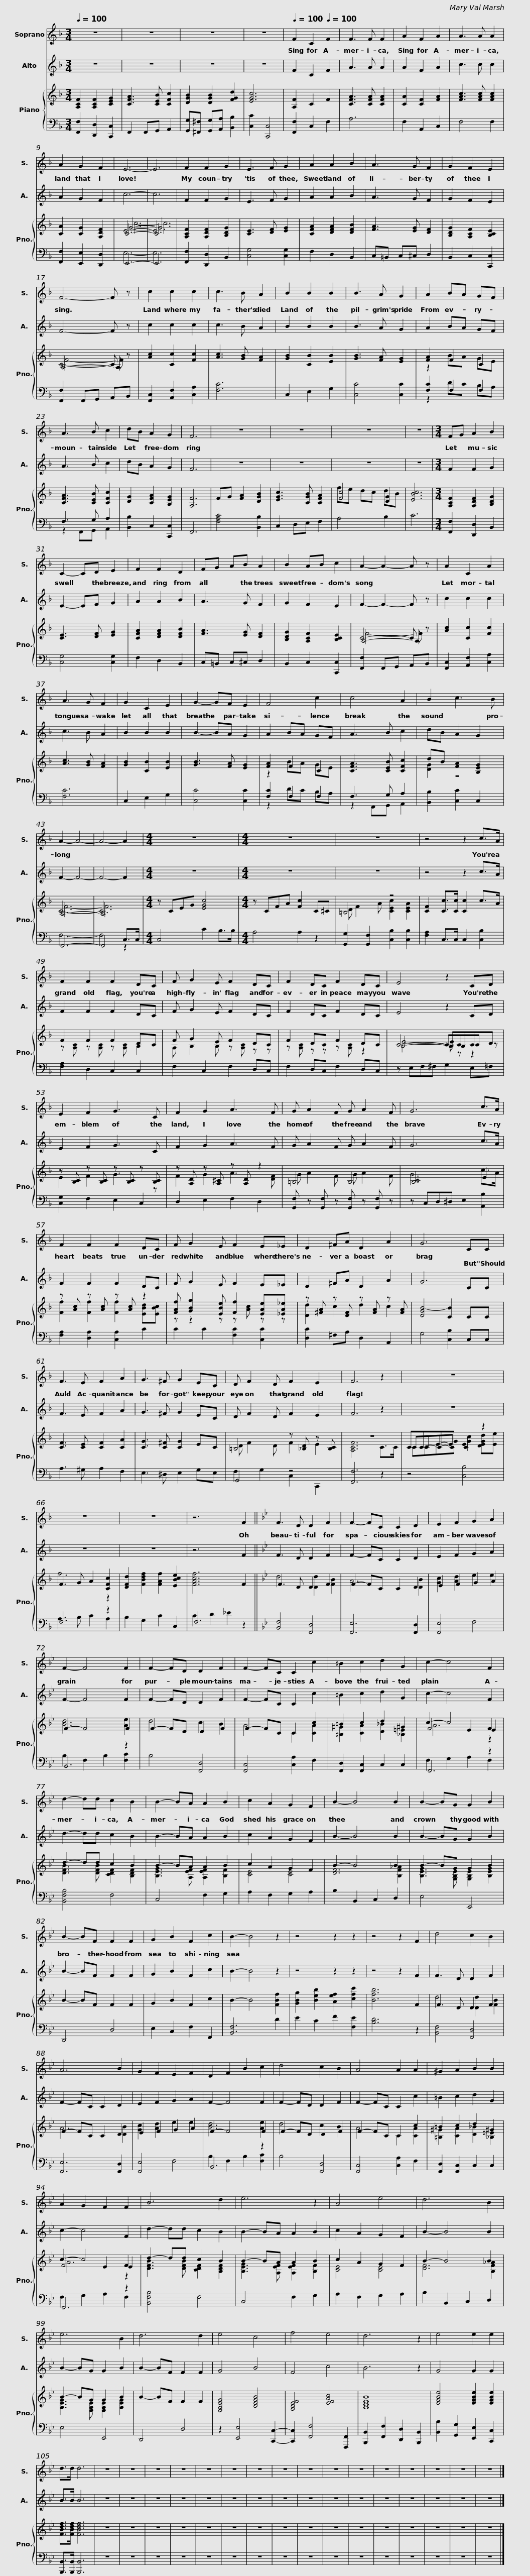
X:1
%%score 1 2 { ( 3 5 6 7 ) | ( 4 8 ) }
L:1/8
Q:1/4=100
M:3/4
I:linebreak $
K:F
V:1 treble
V:2 treble
V:3 treble
V:5 treble
V:6 treble
V:7 treble
V:4 bass
V:8 bass
V:1
 z6 | z6 | z6 | z6 |[Q:1/4=100] F2 C2[Q:1/4=100] F2 | %5
 F3 F F2 | A2 F2 A2 | A3 A A2 |$ A2 G2 F2 | E6- | %10
 E6 | F2 F2 G2 | E3 F G2 | A2 A2 B2 | A3 G F2 | %15
 G2 F2 E2 |$ F4- F z | c2 c2 c2 | c3 B A2 | B2 B2 B2 | %20
 B3 A G2 | A2 BA GF |$ A3 B c2 | dB A2 G2 | F6 | %25
 z6 | z6 | z6 | z6 |[M:3/4] FG A2 B2 |$ %30
 C2- CD E2 | F2 F2 D2 | FG AB A2 | B2 AB c2 | A2- A2- A z |$ %35
 A2 C2 A2 | A3 G F2 | G2 C2 E2 | G2- GF E2 | F4 c2 | %40
 c4 A2 |$ B2 c3 B | A2- A4- | A4- A2 |[M:4/4] z8 | %45
[M:4/4] z8 | z8 |$ z4 z2 c>A | F2 F2 F2 DC | F G2 E F2 DC | %50
 F2 DC F2 DC |$ E4 z2 CD | E2 F2 G3 C | F2 G2 A3 F |$ G A2 F G A2 F | %55
 G6 c>A | F2 F2 F2 DC |$ F G2 E F2 E_E | D2 ^FA D2 A2 | G6 CC |$ %60
 F3 E F2 A2 | G3 ^F G2 EC | D F2 D F2 E2 | F6 z2 |$ z8 | %65
 z8 | z8 | z6 F2 ||$[K:Bb] F3 D D2 F2 | F2- FC C2 D2 | %70
 E2 F2 G2 A2 | F2- F4 F2 |$ F2- FD D2 F2 | F2- FC C2 c2 | =B2 c2 d2 G2 | %75
 c2- c4 F2 | d2- dd c2 B2 |$ B2- BA A2 B2 | c2 A2 G2 F2 | B2- B4 B2 | %80
 B2- BG G2 B2 |$ B2- BF F2 F2 | G2 B2 F2 c2 | B2- B4 z2 | z4 z2 z2 | %85
 z4 z2 F2 | d4 c2 B2 |$ A6 B2 | G2 F2 E2 F2 | D2 F2 B2 c2 | %90
 d4 c2 B2 | A4 A2 A2 |$ ^G2 A2 B2 B2 | A2 G2 F2 F2 | B6 d2 | %95
 e6 z2 | A4 e4 | d6 B2 |$ e6 B2 | d6 d2 | %100
 e4 c4 | f4 e4 | d6 z2 | e4 e2 e2 | d>d d6 | %105
 z8 | z8 |$ z8 | z8 | z8 | %110
 z8 | z8 | z8 | z8 | z8 | %115
 z8 | z8 | z8 | z8 | z8 | %120
 z8 |] %121
V:2
 z6 | z6 | z6 | z6 | F2 C2 F2 | %5
 A3 A A2 | A2 F2 A2 | c3 c c2 |$ A2 G2 F2 | c6- | %10
 c6 | F2 F2 G2 | E3 F G2 | A2 A2 B2 | A3 G F2 | %15
 G2 F2 E2 |$ F4- F z | c2 c2 c2 | c3 B A2 | B2 B2 B2 | %20
 B3 A G2 | A2 BA GF |$ A3 B c2 | dB A2 G2 | F6 | %25
 z6 | z6 | z6 | z6 |[M:3/4] F2 F2 G2 |$ %30
 E2- EF G2 | A2 A2 B2 | A3 G F2 | G2 F2 E2 | F2- F2- F z |$ %35
 c2 c2 c2 | c3 B A2 | B2 B2 B2 | B2- BA G2 | A2 BA GF | %40
 A3 B c2 |$ dB A2 G2 | F2- F4- | F4- F2 |[M:4/4] z8 | %45
[M:4/4] z8 | z8 |$ z4 z2 c>A | F2 F2 F2 DC | F G2 E F2 DC | %50
 F2 DC F2 DC |$ E4 z2 CD | E2 F2 G3 C | F2 G2 A3 F |$ G A2 F G A2 F | %55
 G6 c>A | F2 F2 F2 DC |$ F G2 E F2 E_E | D2 ^FA D2 A2 | G6 CC |$ %60
 F3 E F2 A2 | G3 ^F G2 EC | D F2 D F2 E2 | F6 z2 |$ z8 | %65
 z8 | z8 | z6 F2 ||$[K:Bb] F3 D D2 F2 | F2- FC C2 D2 | %70
 E2 F2 G2 A2 | F2- F4 F2 |$ F2- FD D2 F2 | F2- FC C2 c2 | =B2 c2 d2 G2 | %75
 c2- c4 F2 | d2- dd c2 B2 |$ B2- BA A2 B2 | c2 A2 G2 F2 | B2- B4 B2 | %80
 B2- BG G2 B2 |$ B2- BF F2 F2 | G2 B2 F2 c2 | B2- B4 z2 | z4 z2 z2 | %85
 z4 z2 F2 | F3 D D2 F2 |$ F2- FC C2 D2 | E2 F2 G2 A2 | F2- F4 F2 | %90
 F2- FD D2 F2 | F2- FC C2 c2 |$ =B2 c2 d2 G2 | c2- c4 F2 | d2- dd c2 B2 | %95
 B2- BA A2 B2 | c2 A2 G2 F2 | B2- B4 B2 |$ B2- BG G2 B2 | B2- BF F2 F2 | %100
 G4 B4 | F4 c4 | B6 z2 | G4 G2 G2 | B>B B6 | %105
 z8 | z8 |$ z8 | z8 | z8 | %110
 z8 | z8 | z8 | z8 | z8 | %115
 z8 | z8 | z8 | z8 | z8 | %120
 z8 |] %121
V:3
 [A,CF]2 [A,CF]2 [CEG]2 | [CFA]3 [CEB] [CFc]2 | [DGB]2 [DGB]2 [FGd]2 | [EGc]6 | [A,F]2 C2 F2 | %5
 [CFA]3 [CFA] [CFA]2 | [CA]2 [CF]2 [FA]2 | [FAc]3 [FAc] [FAc]2 |$ [CA]2 [CG]2 [A,DF]2 | C6- | %10
 C6 | [A,CF]2 [A,DF]2 [B,DG]2 | [CE]3 [DF] [EG]2 | [CFA]2 [DFA]2 [DFB]2 | [FA]3 [EG] [DF]2 | %15
 [B,DG]2 [A,CF]2 [B,CE]2 |$ A,4- A, z | [Ac]2 [Cc]2 [Fc]2 | [Ac]3 [GB] [FA]2 | [GB]2 [CB]2 [EB]2 | %20
 [GB]3 [FA] [EG]2 | [FA]2 F2 C2 |$ [CFA]3 [CEB] [CFc]2 | [DG]2 [CFA]2 [B,EG]2 | [A,F]6 | %25
 FG [FA]2 [DGB]2 | [EGc]3 [CGB] [CFA]2 | [Fc]4 [DG]2 | [EBc]6 |[M:3/4] [A,CF]2 [A,DF]2 [B,DG]2 |$ %30
 [CE]3 [DF] [EG]2 | [CFA]2 [DFA]2 [DFB]2 | [FA]3 [EG] [DF]2 | [B,DG]2 [A,CF]2 [B,CE]2 | A,4- A, z |$ %35
 [Ac]2 [Cc]2 [Fc]2 | [Ac]3 [GB] [FA]2 | [GB]2 [CB]2 [EB]2 | [GB]3 [FA] [EG]2 | [FA]2 F2 C2 | %40
 [CFA]3 [CEB] [CFc]2 |$ dB [FA]2 [B,EG]2 | A,6- | A,6 |[M:4/4] z CEG [EGc]4 | %45
[M:4/4] z CFA [Fc]2 C^C | =B,4 z4 |$ [CF]2 [Cc]>[Cc] [Cc]2 c>A | F2 F2 F2 DC | F G2 E F2 DC | %50
 F2 DC F2 DC |$ B,4- B,B,CD | z [B,C] z [B,C] z [B,C] z [B,C] | z [A,D] z [A,^C] z [A,D] z2 |$ =B,4 B,4 | %55
 [B,C]6 E2 | z [Ac] z [Ac] z [Ac] z2 |$ [FAf] [GBg]2 [EBe] [Ff]2 [EAe][_EA_e] | z [^FA] z [DF] z [FA] z [FA] | [DGB-]4 [CB]2 CC |$ %60
 [CF]3 [CE] [CF]2 [CA]2 | [CG]3 [C^F] [CG]2 EC | =B,4 z [_B,D] z [B,C] | z8 |$ CC-C-C C2 z2 | %65
 F3 G A2 [CFc]2 | [DFd]2 [FBdf]2 [FAf]2 [EBce]2 | [FAcf]6 F2 ||$[K:Bb] F3 D D2 F2 | F2- FC C2 D2 | %70
 E2 F2 G2 A2 | F2- F4 F2 |$ F2- FD D2 F2 | F2- FC C2 c2 | =B2 c2 d2 ^G2 | %75
 c2- c4 F2 | d2- dd c2 B2 |$ B2- BA A2 B2 | c2 A2 G2 F2 | B2- B4 B2 | %80
 B2- BG G2 B2 |$ B2- BF F2 F2 | G2 B2 F2 c2 | B2- B4 [FBf]2 | [GBg]2 [Beb]2 [Aef]2 [cfc']2 | %85
 [Bfb]6 F2 | F3 D D2 F2 |$ F2- FC C2 D2 | E2 F2 G2 A2 | F2- F4 F2 | %90
 F2- FD D2 F2 | F2- FC C2 c2 |$ =B2 c2 d2 ^G2 | c2- c4 F2 | d2- dd c2 B2 | %95
 B2- BA A2 B2 | c2 A2 G2 F2 | B2- B4 B2 |$ B2- BG G2 B2 | B2- BF F2 F2 | %100
 [G,B,EG]4 [CEGB]4 | [A,CEF]4 [EFAc]4 | [B,DFB]8 | [EGBe]4 [EGBe]2 [EGBe]2 | [FBdf]>[FBdf] [FBdf]6 | %105
 z8 | z8 |$ z8 | z8 | z8 | %110
 z8 | z8 | z8 | z8 | z8 | %115
 z8 | z8 | z8 | z8 | z8 | %120
 z8 |] %121
V:4
 [F,,F,]2 [D,,D,]2 [C,,C,]2 | F,,2 F,,G,, A,,2 | [G,,G,][^F,,^F,] [G,,G,][A,,A,] [B,,B,]2 | [C,C]2 [C,,C,]4 | [F,,F,]2 C,2 F,2 | %5
 A,6 | F,2 A,,2 C,2 | F,4 F,2 |$ [F,,F,]2 [E,,E,]2 [D,,D,]2 | E,,6- | %10
 E,,6 | [F,,F,]2 [D,,D,]2 B,,2 | [C,G,]4 [C,G,]2 | F,2 D,2 B,,2 | C,=B,, C,^C, D,2 | %15
 B,,2 C,2 [C,,C,]2 |$ [F,,F,]2 F,,G,, A,,B,, | [F,,C,]2 [A,,F,]2 [C,A,]2 | [F,C]6 | C,2 E,2 G,2 | %20
 [C,C]4 [C,C]2 | [F,C]2 F,2 F,2 |$ F,3 G, A,2 | [B,,B,]2 C,2 [C,,C,]2 | F,,6 | %25
 [F,A,C]4 [B,,B,]2 | C,2 D,E, F,2 | A,4 B,2 | C6 |[M:3/4] [F,,F,]2 [D,,D,]2 B,,2 |$ %30
 [C,G,]4 [C,G,]2 | F,2 D,2 B,,2 | C,=B,, C,^C, D,2 | B,,2 C,2 [C,,C,]2 | [F,,F,]2 F,,G,, A,,B,, |$ %35
 [F,,C,]2 [A,,F,]2 [C,A,]2 | [F,C]6 | C,2 E,2 G,2 | [C,C]4 [C,C]2 | [F,C]2 F,2 F,2 | %40
 F,3 G, A,2 |$ [B,,B,]2 [C,C]2 C,2 | F,,6- | F,,4 C,>C, |[M:4/4] C,4 C2 B,>B, | %45
[M:4/4] A,4 A,2 z2 | [G,,G,]2 [G,,F,]2 [C,B,]2 [C,B,]2 |$ [F,A,]2 C,>C, C,2 [C,B,]2 | [F,A,]2 D,2 C,2 C,2 | F,2 C,2 F,2 D,C, | %50
 F,2 D,C, F,2 D,C, |$ z E,F,^F, G,2 E,=F, | [C,G,]2 F,2 E,2 C,2 | D,2 E,2 F,2 D,2 |$ [G,,F,] z [G,,F,] z [G,,F,] z [G,,F,] z | %55
 z C,D,^D, E,2 [A,,B,]2 | [F,A,]2 [D,A,]2 [C,A,]2 C2 |$ C2 C2 [F,C]2 [C,C]2 | [D,C]2 ^F,A, D,2 A,,2 | G,4 [C,B,]2 C,C, |$ %60
 A,3 ^G, A,2 F,2 | E,3 ^D, E,2 G,E, | G,,4 z4 | [F,,F,]6 z2 |$ z4 [C,B,]4 | %65
 F,6 z2 | B,2 G,2 C2 C,2 | F,6 z2 ||$[K:Bb] [B,,F,]4 [F,,D,]4 | [F,,E,]6 [F,,D,]2 | %70
 [F,,E,]4 F,4 | B,,6 z2 |$ B,4 [F,,D,]4 | [F,,C,]4 [C,A,]2 F,2 | [F,,D,]2 [F,,C,]2 C,2 C,2 | %75
 F,,6 z2 | [B,,F,B,]4 F,4 |$ C,4 F,2 G,2 | A,2 F,2 G,2 A,2 | B,2 B,,2 C,2 D,2 | %80
 E,4 E,,4 |$ D,,4 D,4 | E,2 C,2 F,2 F,,2 | [B,,F,]6 D2 | E2 C2 F2 [F,E]2 | %85
 [B,D]6 z2 | [B,,F,]4 [F,,D,]4 |$ [F,,E,]6 [F,,D,]2 | [F,,E,]4 F,4 | B,,6 z2 | %90
 B,4 [F,,D,]4 | [F,,C,]4 [C,A,]2 F,2 |$ [F,,D,]2 [F,,C,]2 C,2 C,2 | F,,6 z2 | [B,,F,B,]4 F,4 | %95
 C,4 F,2 G,2 | A,2 F,2 G,2 A,2 | B,2 B,,2 C,2 D,2 |$ E,4 E,,4 | D,,4 D,4 | %100
 z2 [E,,E,]4 [C,,C,]2- | [C,,C,]2 [F,,F,]4 [F,,,F,,]2 | [B,,,B,,]2 [F,,F,]2 [D,,D,]2 [B,,,B,,]2 | [B,,B,]2 [G,,G,]2 [E,,E,]2 [C,,C,]2 | [B,,,B,,]>[B,,,B,,] [B,,,B,,]6 | %105
 z8 | z8 |$ z8 | z8 | z8 | %110
 z8 | z8 | z8 | z8 | z8 | %115
 z8 | z8 | z8 | z8 | z8 | %120
 z8 |] %121
V:5
 x6 | x6 | x6 | x6 | x6 | %5
 x6 | x6 | x6 |$ x6 | E6- | %10
 E6 | x6 | x6 | x6 | x6 | %15
 x6 |$ C4- C z | x6 | x6 | x6 | %20
 x6 | z2 BA GE |$ x6 | x6 | x6 | %25
 x6 | x6 | fe dc dB | x6 |[M:3/4] x6 |$ %30
 x6 | x6 | x6 | x6 | C4- C z |$ %35
 x6 | x6 | x6 | x6 | z2 BA GE | %40
 x6 |$ [DG]2 z4 | C6- | C6 |[M:4/4] x8 | %45
[M:4/4] x8 | D F2 A [CEc]2 [CEA]2 |$ x8 | z [A,C] z [A,C] z [A,C] B,2 | A, B,2 B, z [A,C] z z | %50
 z [A,C] z z z [A,C] z2 |$ C4- CCC z | E2 F2 G3 z | F2 G2 A3 [DF] |$ G A2 F G A2 F | %55
 G6 c>A | [Ff]2 [Ff]2 [Ff]2 [EBd][EBc] |$ z z2 z z [Ac] z z | [Dd]2 c2 d2 c2 | x8 |$ %60
 x8 | x8 | D F2 D F2 E2 | [A,CF]6 C>C |$ CCE-E E2 z2 | %65
 f6 z2 | x8 | x8 ||$[K:Bb] d4 [Dd]2 [FB]2 | A6 [DB]2 | %70
 [Gc]2 [Ad]2 e2 e2 | [Bd]6 [Ae]2 |$ d4 c2 B2 | A4 C2 [CA]2 | [=B,^G]2 [CA]2 [D_B]2 [_B,=E]2 | %75
 F4 E2 E2 | [DFB]3 [DFB] [CDF]2 [B,DF]2 |$ [B,EG]3 [A,EF] [A,EF]2 [B,F]2 | [CE]4 [CE]4 | [DF]6 [B,F_A]2 | %80
 [B,EG]3 [G,B,E] [G,B,E]2 [B,EG]2 |$ x8 | x8 | x8 | x8 | %85
 x8 | d4 [Dd]2 [FB]2 |$ A6 [DB]2 | [Gc]2 [Ad]2 e2 e2 | [Bd]6 [Ae]2 | %90
 d4 c2 B2 | A4 C2 [CA]2 |$ [=B,^G]2 [CA]2 [D_B]2 [_B,=E]2 | F4 E2 E2 | [DFB]3 [DFB] [CDF]2 [B,DF]2 | %95
 [B,EG]3 [A,EF] [A,EF]2 [B,F]2 | [CE]4 [CE]4 | [DF]6 [B,F_A]2 |$ [B,EG]3 [G,B,E] [G,B,E]2 [B,EG]2 | x8 | %100
 x8 | x8 | x8 | x8 | x8 | %105
 x8 | x8 |$ x8 | x8 | x8 | %110
 x8 | x8 | x8 | x8 | x8 | %115
 x8 | x8 | x8 | x8 | x8 | %120
 x8 |] %121
V:6
 x6 | x6 | x6 | x6 | x6 | %5
 x6 | x6 | x6 |$ x6 | G6- | %10
 G6 | x6 | x6 | x6 | x6 | %15
 x6 |$ F4- F z | x6 | x6 | x6 | %20
 x6 | x6 |$ x6 | x6 | x6 | %25
 x6 | x6 | x6 | x6 |[M:3/4] x6 |$ %30
 x6 | x6 | x6 | x6 | F4- F z |$ %35
 x6 | x6 | x6 | x6 | x6 | %40
 x6 |$ x6 | F6- | F6 |[M:4/4] x8 | %45
[M:4/4] x8 | x8 |$ x8 | x8 | x8 | %50
 x8 |$ E4- E z z2 | x8 | x8 |$ x8 | %55
 x8 | x8 |$ x8 | x8 | x8 |$ %60
 x8 | x8 | x8 | x8 |$ CCEG [Gc]2 [DEGd][Ee] | %65
 x8 | x8 | x8 ||$[K:Bb] x8 | x8 | %70
 x8 | x8 |$ x8 | x8 | x8 | %75
 A6 z2 | x8 |$ x8 | x8 | x8 | %80
 x8 |$ x8 | x8 | x8 | x8 | %85
 x8 | x8 |$ x8 | x8 | x8 | %90
 x8 | x8 |$ x8 | A6 z2 | x8 | %95
 x8 | x8 | x8 |$ x8 | x8 | %100
 x8 | x8 | x8 | x8 | x8 | %105
 x8 | x8 |$ x8 | x8 | x8 | %110
 x8 | x8 | x8 | x8 | x8 | %115
 x8 | x8 | x8 | x8 | x8 | %120
 x8 |] %121
V:7
 x6 | x6 | x6 | x6 | x6 | %5
 x6 | x6 | x6 |$ x6 | c6- | %10
 c6 | x6 | x6 | x6 | x6 | %15
 x6 |$ x6 | x6 | x6 | x6 | %20
 x6 | x6 |$ x6 | x6 | x6 | %25
 x6 | x6 | x6 | x6 |[M:3/4] x6 |$ %30
 x6 | x6 | x6 | x6 | x6 |$ %35
 x6 | x6 | x6 | x6 | x6 | %40
 x6 |$ x6 | x6 | x6 |[M:4/4] x8 | %45
[M:4/4] x8 | x8 |$ x8 | x8 | x8 | %50
 x8 |$ x8 | x8 | x8 |$ x8 | %55
 x8 | x8 |$ x8 | x8 | x8 |$ %60
 x8 | x8 | x8 | x8 |$ x8 | %65
 x8 | x8 | x8 ||$[K:Bb] x8 | x8 | %70
 x8 | x8 |$ x8 | x8 | x8 | %75
 x8 | x8 |$ x8 | x8 | x8 | %80
 x8 |$ x8 | x8 | x8 | x8 | %85
 x8 | x8 |$ x8 | x8 | x8 | %90
 x8 | x8 |$ x8 | x8 | x8 | %95
 x8 | x8 | x8 |$ x8 | x8 | %100
 x8 | x8 | x8 | x8 | x8 | %105
 x8 | x8 |$ x8 | x8 | x8 | %110
 x8 | x8 | x8 | x8 | x8 | %115
 x8 | x8 | x8 | x8 | x8 | %120
 x8 |] %121
V:8
 x6 | x6 | x6 | x6 | x6 | %5
 x6 | x6 | x6 |$ x6 | E,6- | %10
 E,6 | x6 | x6 | x6 | x6 | %15
 x6 |$ x6 | x6 | x6 | x6 | %20
 x6 | z2 DC B,A, |$ z2 F,,G,, A,,2 | x6 | x6 | %25
 x6 | x6 | x6 | x6 |[M:3/4] x6 |$ %30
 x6 | x6 | x6 | x6 | x6 |$ %35
 x6 | x6 | x6 | x6 | z2 DC B,A, | %40
 z2 F,,G,, A,,2 |$ x6 | F,6- | F,4 z2 |[M:4/4] x8 | %45
[M:4/4] x8 | x8 |$ x8 | x8 | x8 | %50
 x8 |$ x8 | x8 | x8 |$ x8 | %55
 x8 | x8 |$ x8 | x8 | x8 |$ %60
 x8 | x8 | F,2 G,2 C,2 C,,2 | x8 |$ x8 | %65
 A,3 B, C2 A,2 | x8 | C2 D2 _E2 z2 ||$[K:Bb] x8 | x8 | %70
 x8 | B,2 F,2 B,2 [F,C]2 |$ x8 | x8 | x8 | %75
 F,2 G,2 A,2 F,2 | x8 |$ x8 | x8 | x8 | %80
 x8 |$ x8 | x8 | x8 | x8 | %85
 x8 | x8 |$ x8 | x8 | B,2 F,2 B,2 [F,C]2 | %90
 x8 | x8 |$ x8 | F,2 G,2 A,2 F,2 | x8 | %95
 x8 | x8 | x8 |$ x8 | x8 | %100
 x8 | x8 | x8 | x8 | x8 | %105
 x8 | x8 |$ x8 | x8 | x8 | %110
 x8 | x8 | x8 | x8 | x8 | %115
 x8 | x8 | x8 | x8 | x8 | %120
 x8 |] %121
